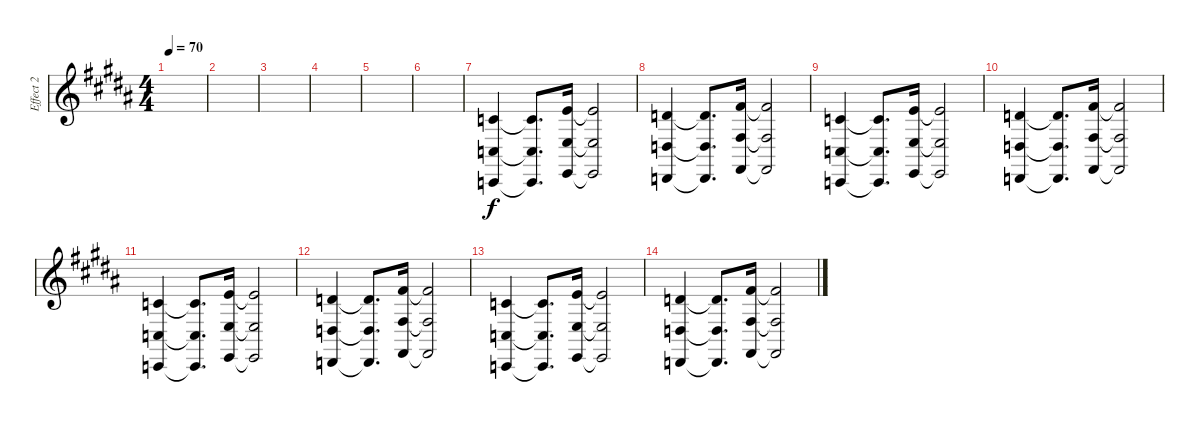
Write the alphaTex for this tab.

\track ("Effect 2" "Effect 2") {instrument seashore}
\staff {score}
\tuning (E4 C4 G3 C3 G2 C2) {hide}
\ts (4 4)
\tempo 70
\clef g2
\ks b
|
|
|
|
|
|
(0.2 0.4 0.6).4 (0.2{t} 0.4{t} 0.6{t}).8{d} (4.2 4.4 4.6).16 (4.2{t} 4.4{t} 4.6{t}).2 |
(2.2 2.4 2.6).4 (2.2{t} 2.4{t} 2.6{t}).8{d} (6.2 6.4 6.6).16 (6.2{t} 6.4{t} 6.6{t}).2 |
(0.2 0.4 0.6).4 (0.2{t} 0.4{t} 0.6{t}).8{d} (4.2 4.4 4.6).16 (4.2{t} 4.4{t} 4.6{t}).2 |
(2.2 2.4 2.6).4 (2.2{t} 2.4{t} 2.6{t}).8{d} (6.2 6.4 6.6).16 (6.2{t} 6.4{t} 6.6{t}).2 |
(0.2 0.4 0.6).4 (0.2{t} 0.4{t} 0.6{t}).8{d} (4.2 4.4 4.6).16 (4.2{t} 4.4{t} 4.6{t}).2 |
(2.2 2.4 2.6).4 (2.2{t} 2.4{t} 2.6{t}).8{d} (6.2 6.4 6.6).16 (6.2{t} 6.4{t} 6.6{t}).2 |
(0.2 0.4 0.6).4 (0.2{t} 0.4{t} 0.6{t}).8{d} (4.2 4.4 4.6).16 (4.2{t} 4.4{t} 4.6{t}).2 |
(2.2 2.4 2.6).4 (2.2{t} 2.4{t} 2.6{t}).8{d} (6.2 6.4 6.6).16 (6.2{t} 6.4{t} 6.6{t}).2
